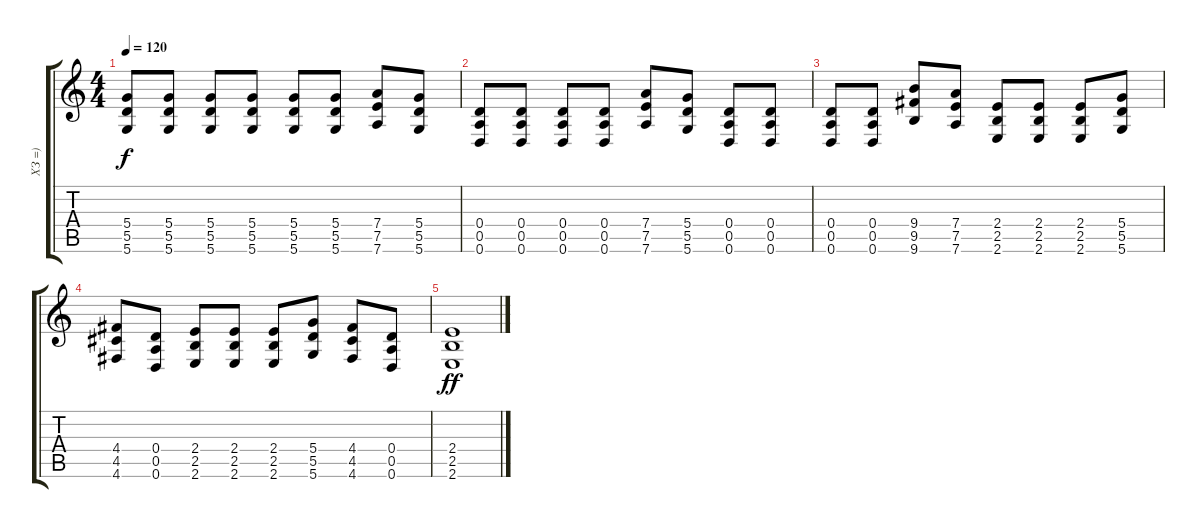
\track ("ХЗ =)" "ХЗ =)") {mute instrument distortionguitar}
\staff {score tabs}
\tuning (E4 B3 G3 D3 A2 D2) {hide}
\ts (4 4)
\tempo 120
\clef g2
\ks c
(5.4 5.5 5.6).8{dy f} (5.4 5.5 5.6).8 (5.4 5.5 5.6).8 (5.4 5.5 5.6).8 (5.4 5.5 5.6).8 (5.4 5.5 5.6).8 (7.4 7.5 7.6).8 (5.4 5.5 5.6).8 |
(0.4 0.5 0.6).8 (0.4 0.5 0.6).8 (0.4 0.5 0.6).8 (0.4 0.5 0.6).8 (7.4 7.5 7.6).8 (5.4 5.5 5.6).8 (0.4 0.5 0.6).8 (0.4 0.5 0.6).8 |
(0.4 0.5 0.6).8 (0.4 0.5 0.6).8 (9.4 9.5 9.6).8 (7.4 7.5 7.6).8 (2.4 2.5 2.6).8 (2.4 2.5 2.6).8 (2.4 2.5 2.6).8 (5.4 5.5 5.6).8 |
(4.4 4.5 4.6).8 (0.4 0.5 0.6).8 (2.4 2.5 2.6).8 (2.4 2.5 2.6).8 (2.4 2.5 2.6).8 (5.4 5.5 5.6).8 (4.4 4.5 4.6).8 (0.4 0.5 0.6).8 |
(2.4 2.5 2.6).1{dy ff volume 3}
